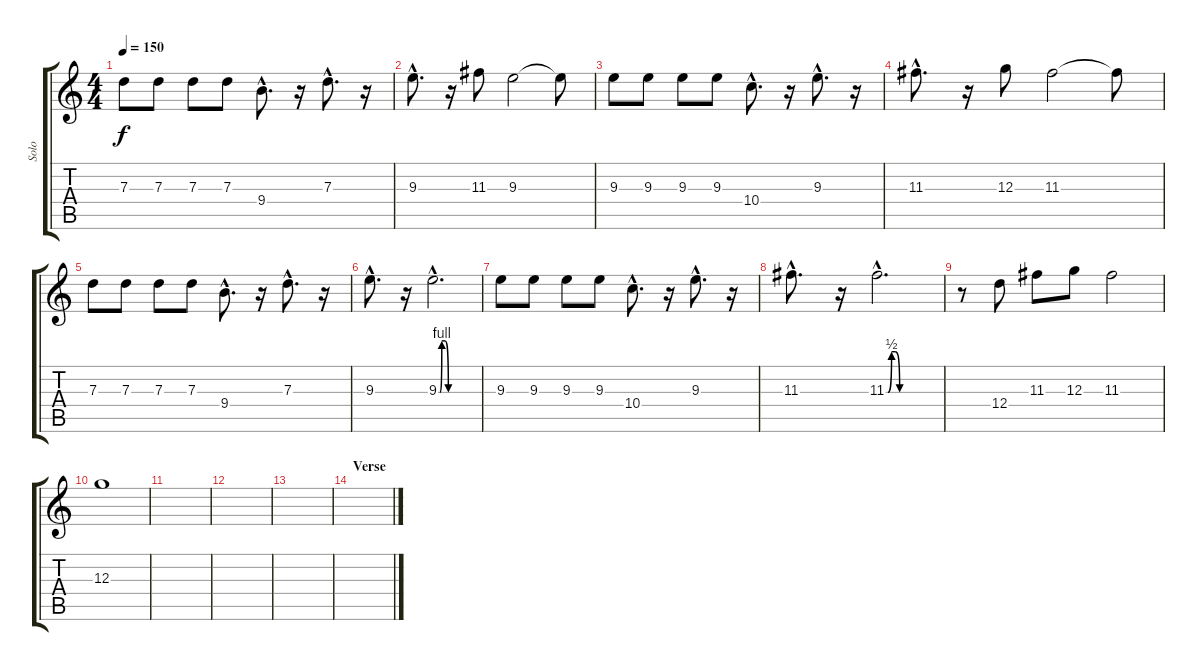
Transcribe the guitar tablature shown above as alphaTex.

\track ("Solo" "Solo") {instrument electricguitarmuted}
\staff {score tabs}
\tuning (E4 B3 G3 D3 A2 E2) {hide}
\ts (4 4)
\tempo 150
\clef g2
\ks c
7.3.8{dy f instrument electricguitarmuted} 7.3.8 7.3.8 7.3.8 9.4{hac}.8{d} r.16 7.3{hac}.8{d} r.16 |
9.3{hac}.8{d} r.16 11.3.8 9.3.2 9.3{t}.8 |
9.3.8 9.3.8 9.3.8 9.3.8 10.4{hac}.8{d} r.16 9.3{hac}.8{d} r.16 |
11.3{hac}.8{d} r.16 12.3.8 11.3.2 11.3{t}.8 |
7.3.8 7.3.8 7.3.8 7.3.8 9.4{hac}.8{d} r.16 7.3{hac}.8{d} r.16 |
9.3{hac}.8{d} r.16 9.3{be (custom 0 0 2 0 5 4 10 4 15 0 20 0 25 0 40 0 60 0) hac}.2{d} |
9.3.8 9.3.8 9.3.8 9.3.8 10.4{hac}.8{d} r.16 9.3{hac}.8{d} r.16 |
11.3{hac}.8{d} r.16 11.3{be (custom 0 0 2 0 6 2 10 2 15 0 20 0 25 0 40 0 45 0 60 0) hac}.2{d} |
r.8 12.4.8 11.3.8 12.3.8 11.3.2 |
12.3.1 |
|
|
|
\section ("" "Verse")
